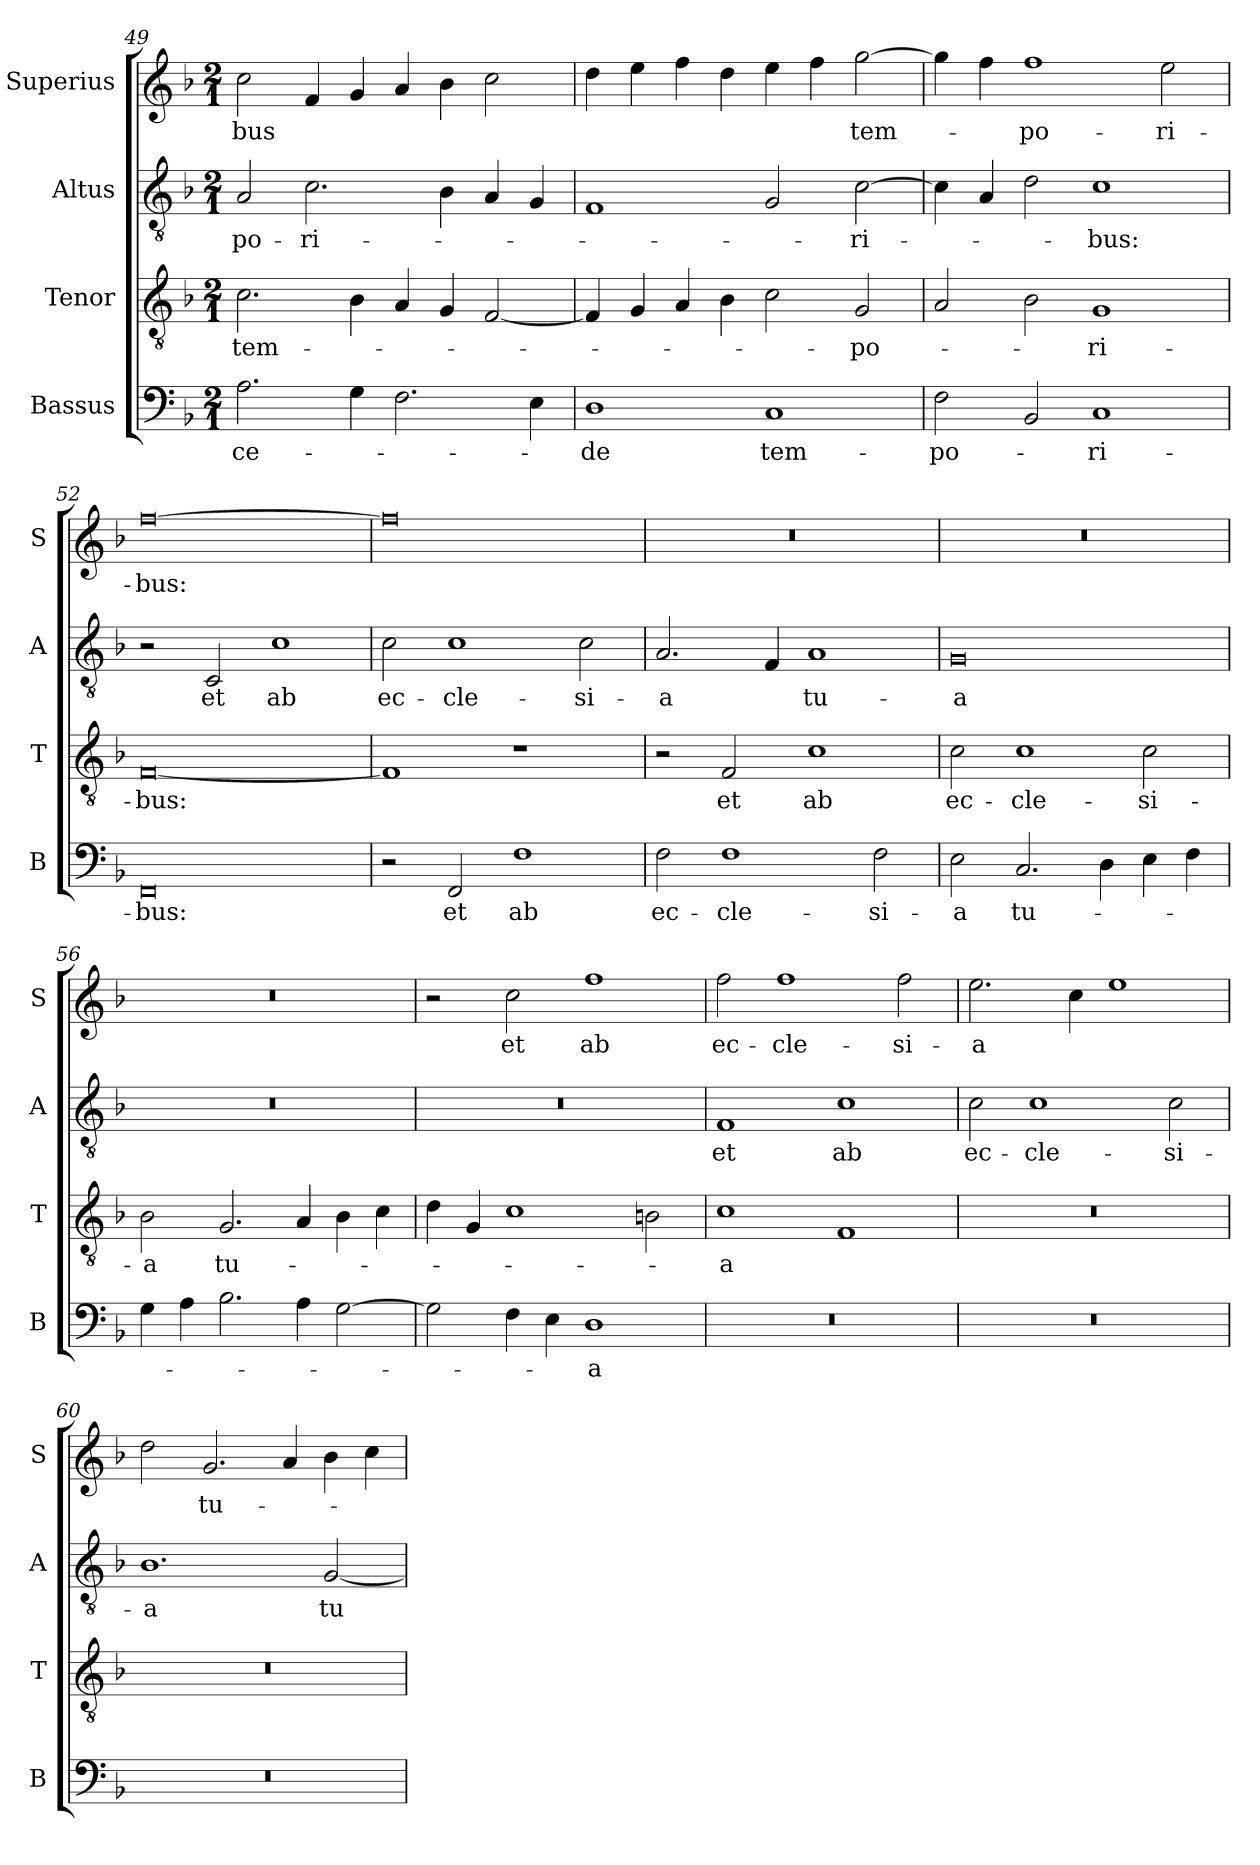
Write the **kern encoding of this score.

**kern	**text	**kern	**text	**kern	**text	**kern	**text
*part4	*part4	*part3	*part3	*part2	*part2	*part1	*part1
*staff4	*staff4	*staff3	*staff3	*staff2	*staff2	*staff1	*staff1
*I"Bassus	*	*I"Tenor	*	*I"Altus	*	*I"Superius	*
*I'B	*	*I'T	*	*I'A	*	*I'S	*
*clefF4	*	*clefGv2	*	*clefGv2	*	*clefG2	*
*k[b-]	*	*k[b-]	*	*k[b-]	*	*k[b-]	*
*F:	*	*F:	*	*F:	*	*F:	*
*M2/1	*	*M2/1	*	*M2/1	*	*M2/1	*
=49	=49	=49	=49	=49	=49	=49	=49
2.A	-ce-	2.c	tem-	2A	-po-	2cc	-bus
.	.	.	.	2.c	-ri-	4f	.
4G	.	4B-	.	.	.	4g	.
2.F	.	4A	.	.	.	4a	.
.	.	4G	.	4B-	.	4b-	.
.	.	[2F	.	4A	.	2cc	.
4E	.	.	.	4G	.	.	.
=50	=50	=50	=50	=50	=50	=50	=50
1D	-de	4F]	.	1F	.	4dd	.
.	.	4G	.	.	.	4ee	.
.	.	4A	.	.	.	4ff	.
.	.	4B-	.	.	.	4dd	.
1C	tem-	2c	.	2G	.	4ee	.
.	.	.	.	.	.	4ff	.
.	.	2G	-po-	[2c	-ri-	[2gg	tem-
=51	=51	=51	=51	=51	=51	=51	=51
2F	-po-	2A	.	4c]	.	4gg]	.
.	.	.	.	4A	.	4ff	.
2BB-	.	2B-	.	2d	.	1ff	-po-
1C	-ri-	1G	-ri-	1c	-bus:	.	.
.	.	.	.	.	.	2ee	-ri-
=52	=52	=52	=52	=52	=52	=52	=52
0FF	-bus:	[0F	-bus:	2r	.	[0ff	-bus:
.	.	.	.	2C	et	.	.
.	.	.	.	1c	ab	.	.
=53	=53	=53	=53	=53	=53	=53	=53
2r	.	1F]	.	2c	ec-	0ff]	.
2FF	et	.	.	1c	-cle-	.	.
1F	ab	1r	.	.	.	.	.
.	.	.	.	2c	-si-	.	.
=54	=54	=54	=54	=54	=54	=54	=54
2F	ec-	2r	.	2.A	-a	0r	.
1F	-cle-	2F	et	.	.	.	.
.	.	.	.	4F	.	.	.
.	.	1c	ab	1A	tu-	.	.
2F	-si-	.	.	.	.	.	.
=55	=55	=55	=55	=55	=55	=55	=55
2E	-a	2c	ec-	0G	-a	0r	.
2.C	tu-	1c	-cle-	.	.	.	.
4D	.	.	.	.	.	.	.
4E	.	2c	-si-	.	.	.	.
4F	.	.	.	.	.	.	.
=56	=56	=56	=56	=56	=56	=56	=56
4G	.	2B-	-a	0r	.	0r	.
4A	.	.	.	.	.	.	.
2.B-	.	2.G	tu-	.	.	.	.
4A	.	4A	.	.	.	.	.
[2G	.	4B-	.	.	.	.	.
.	.	4c	.	.	.	.	.
=57	=57	=57	=57	=57	=57	=57	=57
2G]	.	4d	.	0r	.	2r	.
.	.	4G	.	.	.	.	.
4F	.	1c	.	.	.	2cc	et
4E	.	.	.	.	.	.	.
1D	-a	.	.	.	.	1ff	ab
.	.	2Bn	.	.	.	.	.
=58	=58	=58	=58	=58	=58	=58	=58
0r	.	1c	-a	1F	et	2ff	ec-
.	.	.	.	.	.	1ff	-cle-
.	.	1F	.	1c	ab	.	.
.	.	.	.	.	.	2ff	-si-
=59	=59	=59	=59	=59	=59	=59	=59
0r	.	0r	.	2c	ec-	2.ee	-a
.	.	.	.	1c	-cle-	.	.
.	.	.	.	.	.	4cc	.
.	.	.	.	.	.	1ee	.
.	.	.	.	2c	-si-	.	.
=60	=60	=60	=60	=60	=60	=60	=60
0r	.	0r	.	1.B-	-a	2dd	.
.	.	.	.	.	.	2.g	tu-
.	.	.	.	.	.	4a	.
.	.	.	.	[2G	tu-	4b-	.
.	.	.	.	.	.	4cc	.
=	=	=	=	=	=	=	=
*-	*-	*-	*-	*-	*-	*-	*-
